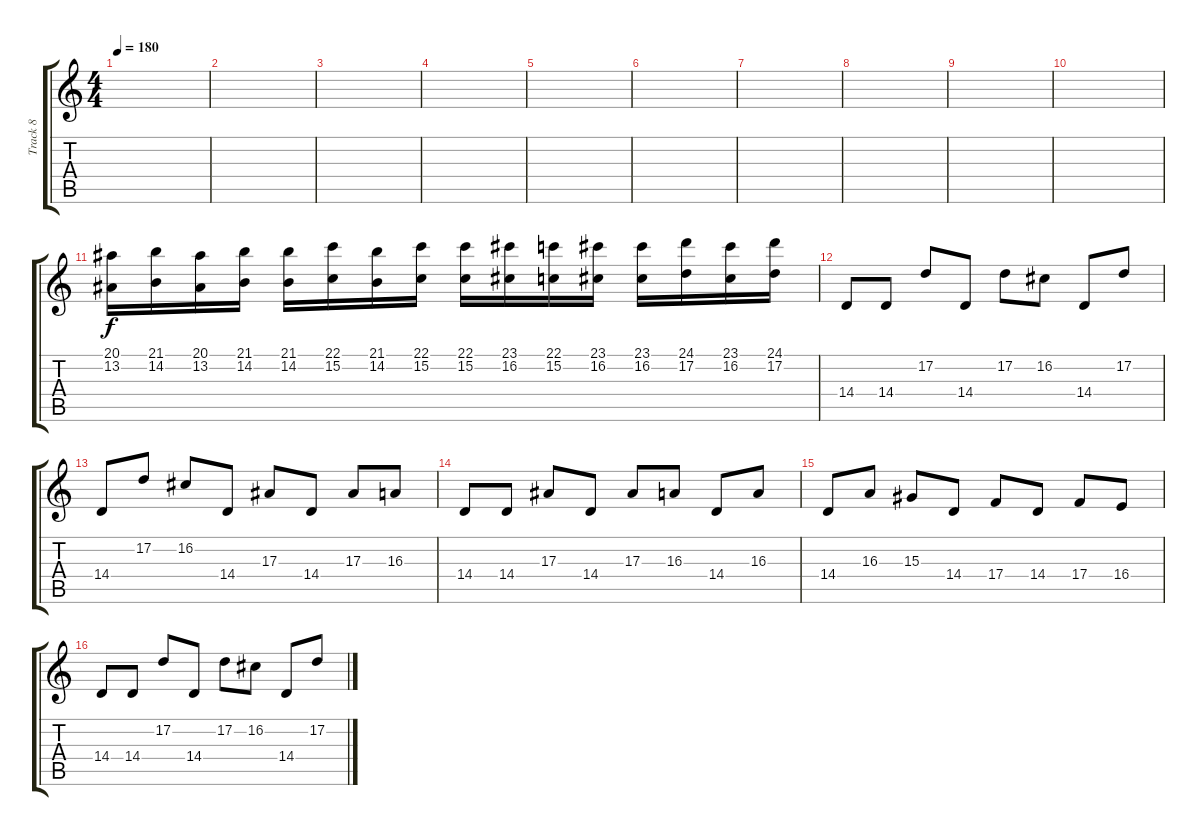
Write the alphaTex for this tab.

\track ("Track 8" "Track 8") {instrument stringensemble1}
\staff {score tabs}
\tuning (D4 A3 F3 C3 G2 D2) {hide}
\ts (4 4)
\tempo 180
\clef g2
\ks c
|
|
|
|
|
|
|
|
|
|
(20.1 13.2).16 (21.1 14.2).16 (20.1 13.2).16 (21.1 14.2).16 (21.1 14.2).16 (22.1 15.2).16 (21.1 14.2).16 (22.1 15.2).16 (22.1 15.2).16 (23.1 16.2).16 (22.1 15.2).16 (23.1 16.2).16 (23.1 16.2).16 (24.1 17.2).16 (23.1 16.2).16 (24.1 17.2).16 |
14.4.8 14.4.8 17.2.8 14.4.8 17.2.8 16.2.8 14.4.8 17.2.8 |
14.4.8 17.2.8 16.2.8 14.4.8 17.3.8 14.4.8 17.3.8 16.3.8 |
14.4.8 14.4.8 17.3.8 14.4.8 17.3.8 16.3.8 14.4.8 16.3.8 |
14.4.8 16.3.8 15.3.8 14.4.8 17.4.8 14.4.8 17.4.8 16.4.8 |
14.4.8 14.4.8 17.2.8 14.4.8 17.2.8 16.2.8 14.4.8 17.2.8
